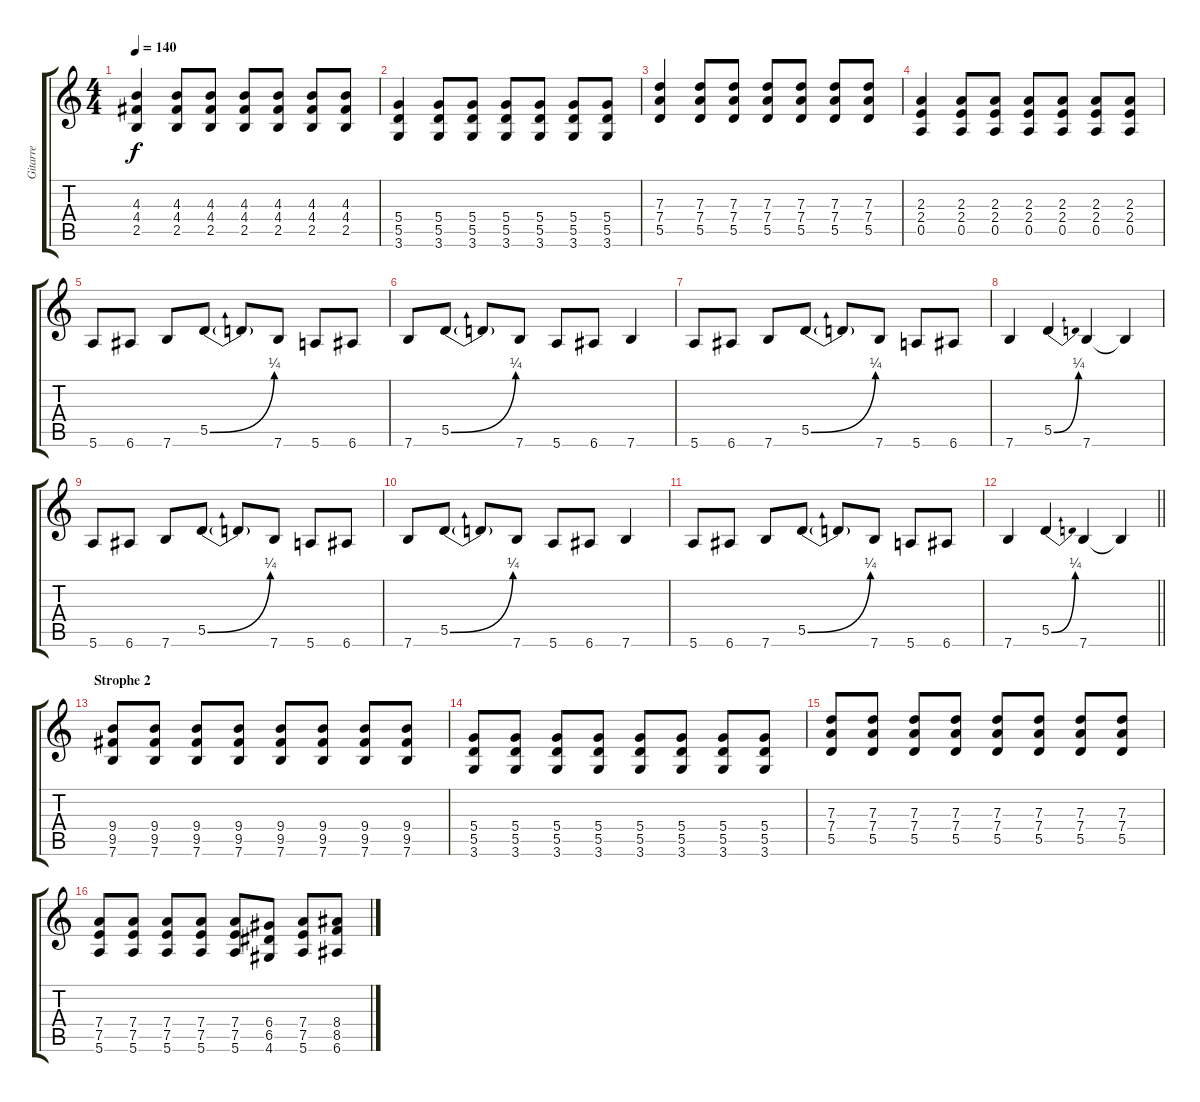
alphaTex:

\track ("Gitarre" "Gitarre") {instrument overdrivenguitar}
\staff {score tabs}
\tuning (E4 B3 G3 D3 A2 E2) {hide}
\ts (4 4)
\tempo 140
\clef g2
\ks c
(4.3 4.4 2.5).4{dy f} (4.3 4.4 2.5).8 (4.3 4.4 2.5).8 (4.3 4.4 2.5).8 (4.3 4.4 2.5).8 (4.3 4.4 2.5).8 (4.3 4.4 2.5).8 |
(5.4 5.5 3.6).4 (5.4 5.5 3.6).8 (5.4 5.5 3.6).8 (5.4 5.5 3.6).8 (5.4 5.5 3.6).8 (5.4 5.5 3.6).8 (5.4 5.5 3.6).8 |
(7.3 7.4 5.5).4 (7.3 7.4 5.5).8 (7.3 7.4 5.5).8 (7.3 7.4 5.5).8 (7.3 7.4 5.5).8 (7.3 7.4 5.5).8 (7.3 7.4 5.5).8 |
(2.3 2.4 0.5).4 (2.3 2.4 0.5).8 (2.3 2.4 0.5).8 (2.3 2.4 0.5).8 (2.3 2.4 0.5).8 (2.3 2.4 0.5).8 (2.3 2.4 0.5).8 |
5.6.8 6.6.8 7.6.8 5.5{be (bend 0 0 60 1)}.8 5.5{t}.8 7.6.8 5.6.8 6.6.8 |
7.6.8 5.5{be (bend 0 0 60 1)}.8 5.5{t}.8 7.6.8 5.6.8 6.6.8 7.6.4 |
5.6.8 6.6.8 7.6.8 5.5{be (bend 0 0 60 1)}.8 5.5{t}.8 7.6.8 5.6.8 6.6.8 |
7.6.4 5.5{be (bend 0 0 60 1)}.4 7.6.4 7.6{t}.4 |
5.6.8 6.6.8 7.6.8 5.5{be (bend 0 0 60 1)}.8 5.5{t}.8 7.6.8 5.6.8 6.6.8 |
7.6.8 5.5{be (bend 0 0 60 1)}.8 5.5{t}.8 7.6.8 5.6.8 6.6.8 7.6.4 |
5.6.8 6.6.8 7.6.8 5.5{be (bend 0 0 60 1)}.8 5.5{t}.8 7.6.8 5.6.8 6.6.8 |
\barLineRight lightlight
7.6.4 5.5{be (bend 0 0 60 1)}.4 7.6.4 7.6{t}.4 |
\section ("" "Strophe 2")
(9.4 9.5 7.6).8 (9.4 9.5 7.6).8 (9.4 9.5 7.6).8 (9.4 9.5 7.6).8 (9.4 9.5 7.6).8 (9.4 9.5 7.6).8 (9.4 9.5 7.6).8 (9.4 9.5 7.6).8 |
(5.4 5.5 3.6).8 (5.4 5.5 3.6).8 (5.4 5.5 3.6).8 (5.4 5.5 3.6).8 (5.4 5.5 3.6).8 (5.4 5.5 3.6).8 (5.4 5.5 3.6).8 (5.4 5.5 3.6).8 |
(7.3 7.4 5.5).8 (7.3 7.4 5.5).8 (7.3 7.4 5.5).8 (7.3 7.4 5.5).8 (7.3 7.4 5.5).8 (7.3 7.4 5.5).8 (7.3 7.4 5.5).8 (7.3 7.4 5.5).8 |
(7.4 7.5 5.6).8 (7.4 7.5 5.6).8 (7.4 7.5 5.6).8 (7.4 7.5 5.6).8 (7.4 7.5 5.6).8 (6.4 6.5 4.6).8 (7.4 7.5 5.6).8 (8.4 8.5 6.6).8
